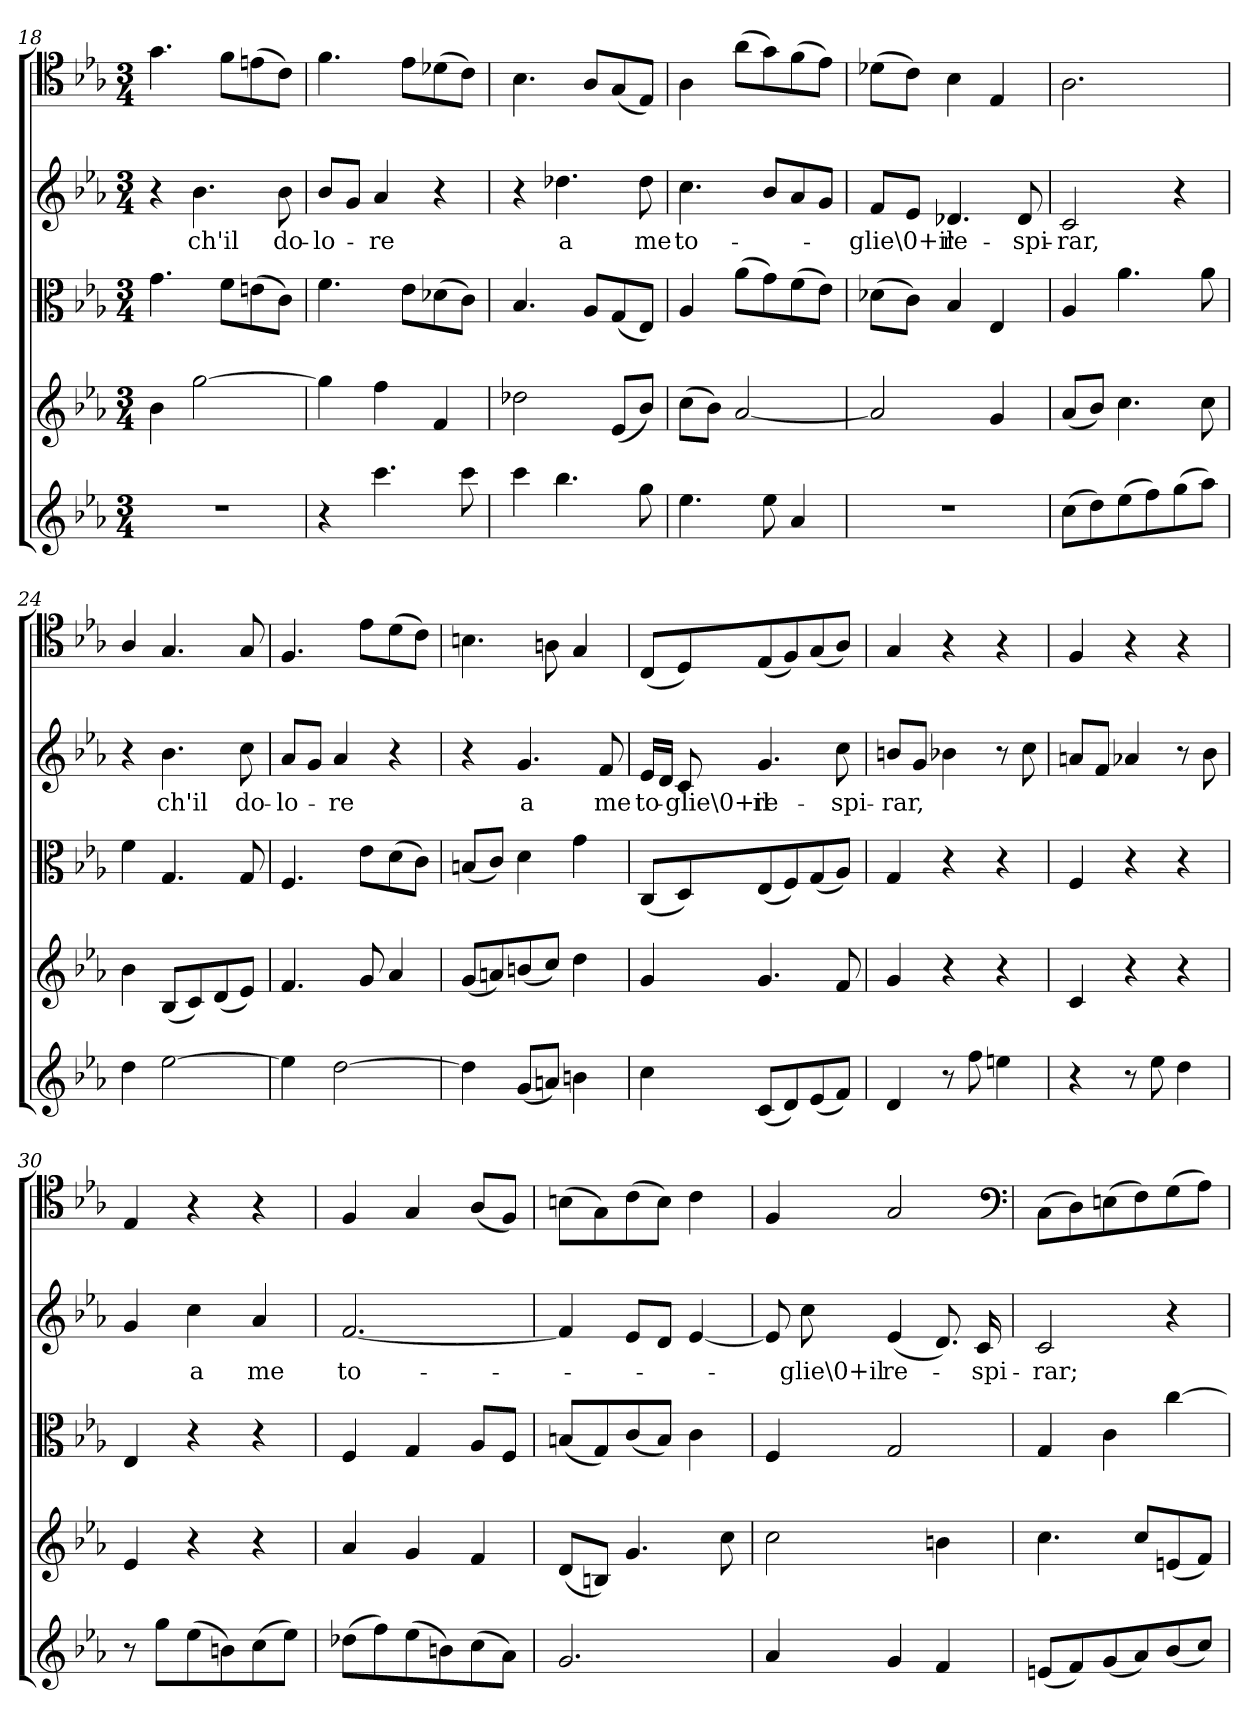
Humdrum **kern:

**kern	**kern	**kern	**kern	**text	**kern
*part5	*part4	*part3	*part2	*part2	*part1
*staff5	*staff4	*staff3	*staff2	*staff2	*staff1
*clefG2	*clefG2	*clefC3	*clefG2	*	*clefC4
*k[b-e-a-]	*k[b-e-a-]	*k[b-e-a-]	*k[b-e-a-]	*	*k[b-e-a-]
*c:	*c:	*c:	*c:	*	*c:
*M3/4	*M3/4	*M3/4	*M3/4	*	*M3/4
=18	=18	=18	=18	=18	=18
2.r	4b-\	4.g\	4r	.	4.g\
.	[2gg\	.	4.b-\	ch'il	.
.	.	8f\L	.	.	8f\L
.	.	(8en\	.	.	(8en\
.	.	8c\J)	8b-\	do-	8c\J)
=19	=19	=19	=19	=19	=19
4r	4gg\]	4.f\	8b-/L	-lo-	4.f\
.	.	.	8g/J	.	.
4.ccc\	4ff\	.	4a-/	-re	.
.	.	8e-\L	.	.	8e-\L
.	4f/	(8d-X\	4r	.	(8d-X\
8ccc\	.	8c\J)	.	.	8c\J)
=20	=20	=20	=20	=20	=20
4ccc\	2dd-X\	4.B-/	4r	.	4.B-\
4.bb-\	.	.	4.dd-X\	a	.
.	.	8A-/L	.	.	8A-/L
.	(8e-/L	(8G/	.	.	(8G/
8gg\	8b-/J)	8E-/J)	8dd-\	me	8E-/J)
=21	=21	=21	=21	=21	=21
4.ee-\	(8cc\L	4A-/	4.cc\	to-	4A-\
.	8b-\J)	.	.	.	.
.	[2a-/	(8a-\L	.	.	(8a-\L
8ee-\	.	8g\)	8b-/L	.	8g\)
4a-/	.	(8f\	8a-/	.	(8f\
.	.	8e-\J)	8g/J	.	8e-\J)
=22	=22	=22	=22	=22	=22
2.r	2a-/]	(8d-X\L	8f/L	-glie\0+il	(8d-X\L
.	.	8c\J)	8e-/J	.	8c\J)
.	.	4B-/	4.d-X/	re-	4B-\
.	4g/	4E-/	.	.	4E-/
.	.	.	8d-/	-spi-	.
=23	=23	=23	=23	=23	=23
(8cc\L	(8a-/L	4A-/	2c/	-rar,	2.A-\
8dd\)	8b-/J)	.	.	.	.
(8ee-\	4.cc\	4.a-\	.	.	.
8ff\)	.	.	.	.	.
(8gg\	.	.	4r	.	.
8aa-\J)	8cc\	8a-\	.	.	.
=24	=24	=24	=24	=24	=24
4dd\	4b-\	4f\	4r	.	4A-/
[2ee-\	(8B-/L	4.G/	4.b-\	ch'il	4.G/
.	8c/)	.	.	.	.
.	(8d/	.	.	.	.
.	8e-/J)	8G/	8cc\	do-	8G/
=25	=25	=25	=25	=25	=25
4ee-\]	4.f/	4.F/	8a-/L	-lo-	4.F/
.	.	.	8g/J	.	.
[2dd\	.	.	4a-/	-re	.
.	8g/	8e-\L	.	.	8e-\L
.	4a-/	(8d\	4r	.	(8d\
.	.	8c\J)	.	.	8c\J)
=26	=26	=26	=26	=26	=26
4dd\]	(8g/L	(8Bn/L	4r	.	4.Bn\
.	8an/)	8c/J)	.	.	.
(8g/L	(8bn/	4d\	4.g/	a	.
8an/J)	8cc/J)	.	.	.	8An\
4bn\	4dd\	4g\	.	.	4G/
.	.	.	8f/	me	.
=27	=27	=27	=27	=27	=27
4cc\	4g/	(8C/L	16e-/LL	to-	(8C/L
.	.	.	16d/JJ	.	.
.	.	8D/)	8c/	-glie\0+il	8D/)
(8c/L	4.g/	(8E-/	4.g/	re-	(8E-/
8d/)	.	8F/)	.	.	8F/)
(8e-/	.	(8G/	.	.	(8G/
8f/J)	8f/	8A-/J)	8cc\	-spi-	8A-/J)
=28	=28	=28	=28	=28	=28
4d/	4g/	4G/	8bn/L	-rar,	4G/
.	.	.	8g/J	.	.
8r	4r	4r	4b-X\	.	4r
8ff\	.	.	.	.	.
4een\	4r	4r	8r	.	4r
.	.	.	8cc\	.	.
=29	=29	=29	=29	=29	=29
4r	4c/	4F/	8an/L	.	4F/
.	.	.	8f/J	.	.
8r	4r	4r	4a-X/	.	4r
8ee-\	.	.	.	.	.
4dd\	4r	4r	8r	.	4r
.	.	.	8b-\	.	.
=30	=30	=30	=30	=30	=30
8r	4e-/	4E-/	4g/	.	4E-/
8gg\L	.	.	.	.	.
(8ee-\	4r	4r	4cc\	a	4r
8bn\)	.	.	.	.	.
(8cc\	4r	4r	4a-/	me	4r
8ee-\J)	.	.	.	.	.
=31	=31	=31	=31	=31	=31
(8dd-X\L	4a-/	4F/	[2.f/	to-	4F/
8ff\)	.	.	.	.	.
(8ee-\	4g/	4G/	.	.	4G/
8bn\)	.	.	.	.	.
(8cc\	4f/	8A-/L	.	.	(8A-/L
8a-\J)	.	8F/J	.	.	8F/J)
=32	=32	=32	=32	=32	=32
2.g/	(8d/L	(8Bn/L	4f/]	.	(8Bn\L
.	8Bn/J)	8G/)	.	.	8G\)
.	4.g/	(8c/	8e-/L	.	(8c\
.	.	8B/J)	8d/J	.	8B\J)
.	.	4c\	[4e-/	.	4c\
.	8cc\	.	.	.	.
=33	=33	=33	=33	=33	=33
4a-/	2cc\	4F/	8e-/]	.	4F/
.	.	.	8cc\	-glie\0+il	.
4g/	.	2G/	(4e-/	re-	2G/
4f/	4bn\	.	8.d/)	.	.
.	.	.	16c/	-spi-	.
*	*	*	*	*	*clefF4
=34	=34	=34	=34	=34	=34
(8en/L	4.cc\	4G/	2c/	-rar;	(8C\L
8f/)	.	.	.	.	8D\)
(8g/	.	4c\	.	.	(8En\
8a-/)	8cc/L	.	.	.	8F\)
(8b-/	(8en/	[4cc\	4r	.	(8G\
8cc/J)	8f/J)	.	.	.	8A-\J)
=	=	=	=	=	=
*-	*-	*-	*-	*-	*-
